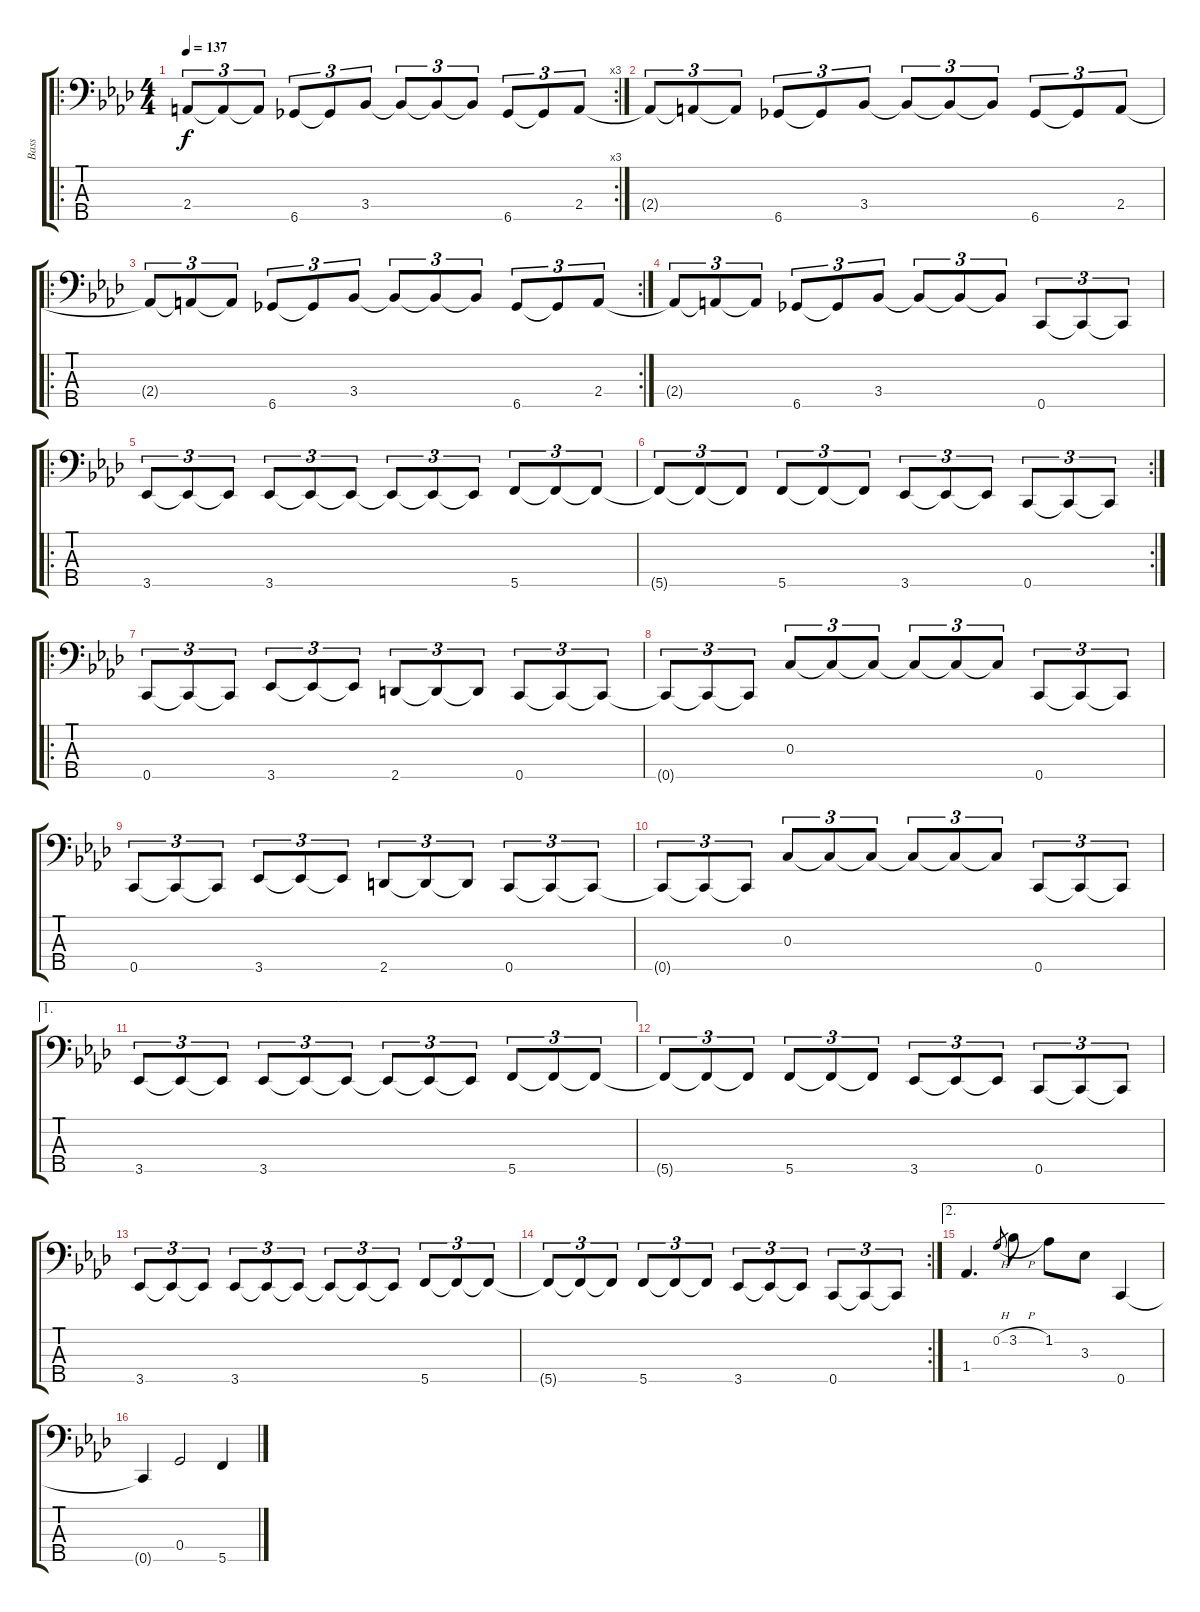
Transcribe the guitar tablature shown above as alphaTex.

\track ("Bass" "Bass") {instrument fretlessbass}
\staff {score tabs}
\tuning (C3 G2 C2 G1 C1) {hide}
\ro
\rc 3
\ts (4 4)
\tempo 137
\clef f4
\ks ab
2.4{t}.8{tu (3 2) dy f} 2.4{t}.8{tu (3 2)} 2.4{t}.8{tu (3 2)} 6.5.8{tu (3 2)} 6.5{t}.8{tu (3 2)} 3.4.8{tu (3 2)} 3.4{t}.8{tu (3 2)} 3.4{t}.8{tu (3 2)} 3.4{t}.8{tu (3 2)} 6.5.8{tu (3 2)} 6.5{t}.8{tu (3 2)} 2.4.8{tu (3 2)} |
2.4{t}.8{tu (3 2)} 2.4{t}.8{tu (3 2)} 2.4{t}.8{tu (3 2)} 6.5.8{tu (3 2)} 6.5{t}.8{tu (3 2)} 3.4.8{tu (3 2)} 3.4{t}.8{tu (3 2)} 3.4{t}.8{tu (3 2)} 3.4{t}.8{tu (3 2)} 6.5.8{tu (3 2)} 6.5{t}.8{tu (3 2)} 2.4.8{tu (3 2)} |
\ro
\rc 2
2.4{t}.8{tu (3 2)} 2.4{t}.8{tu (3 2)} 2.4{t}.8{tu (3 2)} 6.5.8{tu (3 2)} 6.5{t}.8{tu (3 2)} 3.4.8{tu (3 2)} 3.4{t}.8{tu (3 2)} 3.4{t}.8{tu (3 2)} 3.4{t}.8{tu (3 2)} 6.5.8{tu (3 2)} 6.5{t}.8{tu (3 2)} 2.4.8{tu (3 2)} |
2.4{t}.8{tu (3 2)} 2.4{t}.8{tu (3 2)} 2.4{t}.8{tu (3 2)} 6.5.8{tu (3 2)} 6.5{t}.8{tu (3 2)} 3.4.8{tu (3 2)} 3.4{t}.8{tu (3 2)} 3.4{t}.8{tu (3 2)} 3.4{t}.8{tu (3 2)} 0.5.8{tu (3 2)} 0.5{t}.8{tu (3 2)} 0.5{t}.8{tu (3 2)} |
\ro
3.5.8{tu (3 2)} 3.5{t}.8{tu (3 2)} 3.5{t}.8{tu (3 2)} 3.5.8{tu (3 2)} 3.5{t}.8{tu (3 2)} 3.5{t}.8{tu (3 2)} 3.5{t}.8{tu (3 2)} 3.5{t}.8{tu (3 2)} 3.5{t}.8{tu (3 2)} 5.5.8{tu (3 2)} 5.5{t}.8{tu (3 2)} 5.5{t}.8{tu (3 2)} |
\rc 2
5.5{t}.8{tu (3 2)} 5.5{t}.8{tu (3 2)} 5.5{t}.8{tu (3 2)} 5.5.8{tu (3 2)} 5.5{t}.8{tu (3 2)} 5.5{t}.8{tu (3 2)} 3.5.8{tu (3 2)} 3.5{t}.8{tu (3 2)} 3.5{t}.8{tu (3 2)} 0.5.8{tu (3 2)} 0.5{t}.8{tu (3 2)} 0.5{t}.8{tu (3 2)} |
\ro
0.5.8{tu (3 2)} 0.5{t}.8{tu (3 2)} 0.5{t}.8{tu (3 2)} 3.5.8{tu (3 2)} 3.5{t}.8{tu (3 2)} 3.5{t}.8{tu (3 2)} 2.5.8{tu (3 2)} 2.5{t}.8{tu (3 2)} 2.5{t}.8{tu (3 2)} 0.5.8{tu (3 2)} 0.5{t}.8{tu (3 2)} 0.5{t}.8{tu (3 2)} |
0.5{t}.8{tu (3 2)} 0.5{t}.8{tu (3 2)} 0.5{t}.8{tu (3 2)} 0.3.8{tu (3 2)} 0.3{t}.8{tu (3 2)} 0.3{t}.8{tu (3 2)} 0.3{t}.8{tu (3 2)} 0.3{t}.8{tu (3 2)} 0.3{t}.8{tu (3 2)} 0.5.8{tu (3 2)} 0.5{t}.8{tu (3 2)} 0.5{t}.8{tu (3 2)} |
0.5.8{tu (3 2)} 0.5{t}.8{tu (3 2)} 0.5{t}.8{tu (3 2)} 3.5.8{tu (3 2)} 3.5{t}.8{tu (3 2)} 3.5{t}.8{tu (3 2)} 2.5.8{tu (3 2)} 2.5{t}.8{tu (3 2)} 2.5{t}.8{tu (3 2)} 0.5.8{tu (3 2)} 0.5{t}.8{tu (3 2)} 0.5{t}.8{tu (3 2)} |
0.5{t}.8{tu (3 2)} 0.5{t}.8{tu (3 2)} 0.5{t}.8{tu (3 2)} 0.3.8{tu (3 2)} 0.3{t}.8{tu (3 2)} 0.3{t}.8{tu (3 2)} 0.3{t}.8{tu (3 2)} 0.3{t}.8{tu (3 2)} 0.3{t}.8{tu (3 2)} 0.5.8{tu (3 2)} 0.5{t}.8{tu (3 2)} 0.5{t}.8{tu (3 2)} |
\ae 1
3.5.8{tu (3 2)} 3.5{t}.8{tu (3 2)} 3.5{t}.8{tu (3 2)} 3.5.8{tu (3 2)} 3.5{t}.8{tu (3 2)} 3.5{t}.8{tu (3 2)} 3.5{t}.8{tu (3 2)} 3.5{t}.8{tu (3 2)} 3.5{t}.8{tu (3 2)} 5.5.8{tu (3 2)} 5.5{t}.8{tu (3 2)} 5.5{t}.8{tu (3 2)} |
5.5{t}.8{tu (3 2)} 5.5{t}.8{tu (3 2)} 5.5{t}.8{tu (3 2)} 5.5.8{tu (3 2)} 5.5{t}.8{tu (3 2)} 5.5{t}.8{tu (3 2)} 3.5.8{tu (3 2)} 3.5{t}.8{tu (3 2)} 3.5{t}.8{tu (3 2)} 0.5.8{tu (3 2)} 0.5{t}.8{tu (3 2)} 0.5{t}.8{tu (3 2)} |
3.5.8{tu (3 2)} 3.5{t}.8{tu (3 2)} 3.5{t}.8{tu (3 2)} 3.5.8{tu (3 2)} 3.5{t}.8{tu (3 2)} 3.5{t}.8{tu (3 2)} 3.5{t}.8{tu (3 2)} 3.5{t}.8{tu (3 2)} 3.5{t}.8{tu (3 2)} 5.5.8{tu (3 2)} 5.5{t}.8{tu (3 2)} 5.5{t}.8{tu (3 2)} |
\rc 2
5.5{t}.8{tu (3 2)} 5.5{t}.8{tu (3 2)} 5.5{t}.8{tu (3 2)} 5.5.8{tu (3 2)} 5.5{t}.8{tu (3 2)} 5.5{t}.8{tu (3 2)} 3.5.8{tu (3 2)} 3.5{t}.8{tu (3 2)} 3.5{t}.8{tu (3 2)} 0.5.8{tu (3 2)} 0.5{t}.8{tu (3 2)} 0.5{t}.8{tu (3 2)} |
\ae 2
1.4.4{d} 0.2{h}.8{gr} 3.2{h}.8 1.2.8 3.3.8 0.5.4 |
0.5{t}.4 0.4.2 5.5.4
